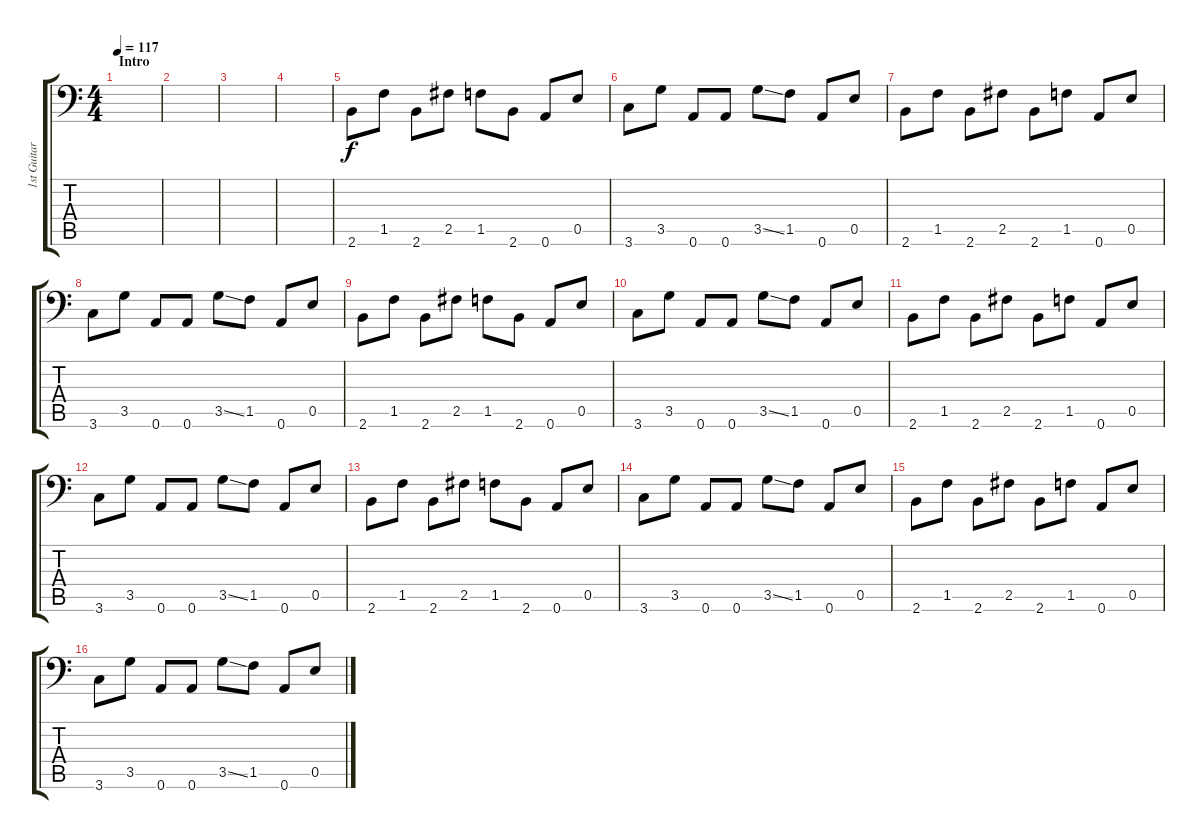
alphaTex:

\track ("1st Guitar (with a nice effect)" "1st Guitar") {instrument acousticbass}
\staff {score tabs}
\tuning (E4 B3 G3 A2 E2 A1) {hide}
\ts (4 4)
\section ("" "Intro")
\tempo 117
\clef f4
\ks c
|
|
|
|
2.6.8 1.5.8 2.6.8 2.5.8 1.5.8 2.6.8 0.6.8 0.5.8 |
3.6.8 3.5.8 0.6.8 0.6.8 3.5{ss}.8 1.5.8 0.6.8 0.5.8 |
2.6.8 1.5.8 2.6.8 2.5.8 2.6.8 1.5.8 0.6.8 0.5.8 |
3.6.8 3.5.8 0.6.8 0.6.8 3.5{ss}.8 1.5.8 0.6.8 0.5.8 |
2.6.8 1.5.8 2.6.8 2.5.8 1.5.8 2.6.8 0.6.8 0.5.8 |
3.6.8 3.5.8 0.6.8 0.6.8 3.5{ss}.8 1.5.8 0.6.8 0.5.8 |
2.6.8 1.5.8 2.6.8 2.5.8 2.6.8 1.5.8 0.6.8 0.5.8 |
3.6.8 3.5.8 0.6.8 0.6.8 3.5{ss}.8 1.5.8 0.6.8 0.5.8 |
\section ("" "")
2.6.8 1.5.8 2.6.8 2.5.8 1.5.8 2.6.8 0.6.8 0.5.8 |
3.6.8 3.5.8 0.6.8 0.6.8 3.5{ss}.8 1.5.8 0.6.8 0.5.8 |
2.6.8 1.5.8 2.6.8 2.5.8 2.6.8 1.5.8 0.6.8 0.5.8 |
3.6.8 3.5.8 0.6.8 0.6.8 3.5{ss}.8 1.5.8 0.6.8 0.5.8
